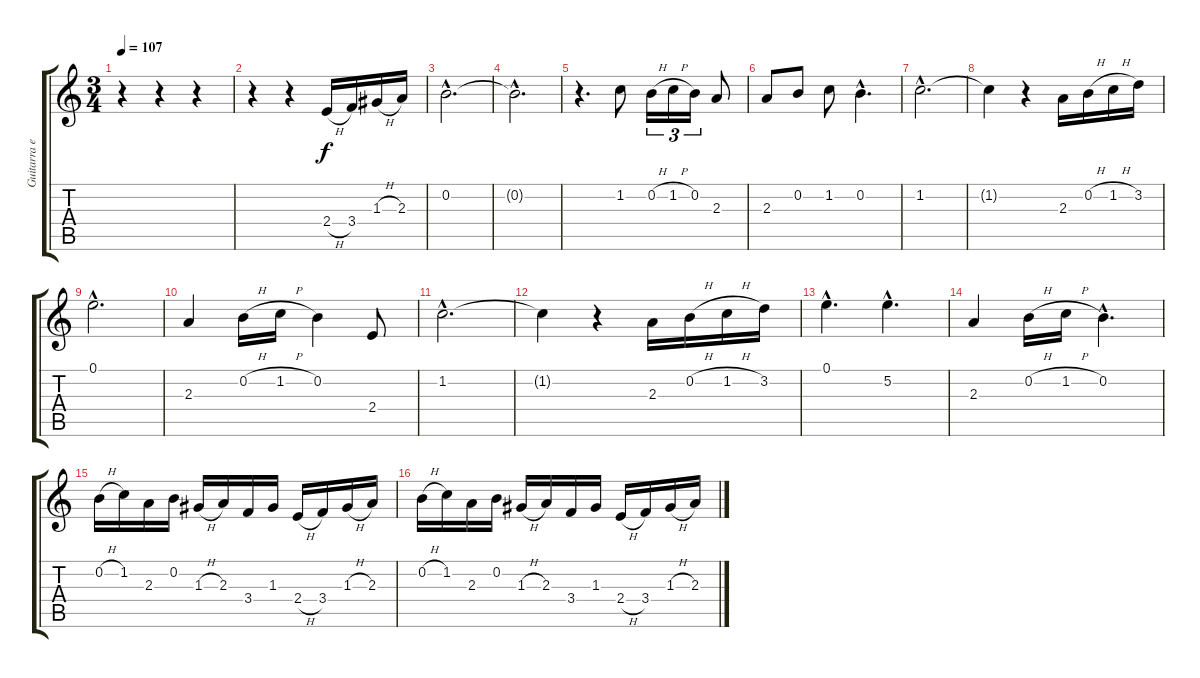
\track ("Guitarra española" "Guitarra e") {instrument acousticguitarnylon}
\staff {score tabs}
\tuning (E4 B3 G3 D3 A2 E2) {hide}
\ts (3 4)
\tempo 107
\clef g2
\ks c
r.4{dy f} r.4 r.4 |
r.4 r.4 2.4{h}.16 3.4.16 1.3{h}.16 2.3.16 |
0.2{hac}.2{d} |
0.2{hac t}.2{d} |
r.4{d} 1.2.8 0.2{h}.16{tu (3 2)} 1.2{h}.16{tu (3 2)} 0.2.16{tu (3 2)} 2.3.8 |
2.3.8 0.2.8 1.2.8 0.2{hac}.4{d} |
1.2{hac}.2{d} |
1.2{t}.4 r.4 2.3.16 0.2{h}.16 1.2{h}.16 3.2.16 |
0.1{hac}.2{d} |
2.3.4 0.2{h}.16 1.2{h}.16 0.2.4 2.4.8 |
1.2{hac}.2{d} |
1.2{t}.4 r.4 2.3.16 0.2{h}.16 1.2{h}.16 3.2.16 |
0.1{hac}.4{d} 5.2{hac}.4{d} |
2.3.4 0.2{h}.16 1.2{h}.16 0.2{hac}.4{d} |
0.2{h}.16 1.2.16 2.3.16 0.2.16 1.3{h}.16 2.3.16 3.4.16 1.3.16 2.4{h}.16 3.4.16 1.3{h}.16 2.3.16 |
0.2{h}.16 1.2.16 2.3.16 0.2.16 1.3{h}.16 2.3.16 3.4.16 1.3.16 2.4{h}.16 3.4.16 1.3{h}.16 2.3.16
